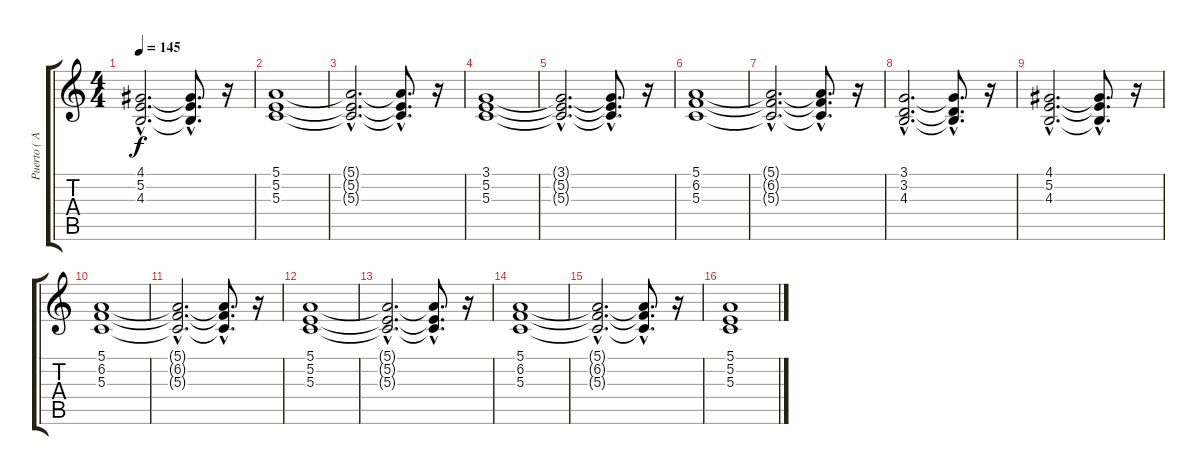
\track ("Puerto ( Aoshi )" "Puerto ( A") {instrument stringensemble1}
\staff {score tabs}
\tuning (E4 B3 G3 D3 A2 E2) {hide}
\ts (4 4)
\tempo 145
\clef g2
\ks c
(4.1{hac} 5.2{hac} 4.3{hac}).2{d dy f} (4.1{hac t} 5.2{hac t} 4.3{hac t}).8{d} r.16 |
(5.1 5.2 5.3).1{instrument stringensemble2} |
(5.1{hac t} 5.2{hac t} 5.3{hac t}).2{d} (5.1{hac t} 5.2{hac t} 5.3{hac t}).8{d} r.16 |
(3.1 5.2 5.3).1 |
(3.1{hac t} 5.2{hac t} 5.3{hac t}).2{d} (3.1{hac t} 5.2{hac t} 5.3{hac t}).8{d} r.16 |
(5.1 6.2 5.3).1 |
(5.1{hac t} 6.2{hac t} 5.3{hac t}).2{d} (5.1{hac t} 6.2{hac t} 5.3{hac t}).8{d} r.16 |
(3.1{hac} 3.2{hac} 4.3{hac}).2{d} (3.1{hac t} 3.2{hac t} 4.3{hac t}).8{d} r.16 |
(4.1{hac} 5.2{hac} 4.3{hac}).2{d} (4.1{hac t} 5.2{hac t} 4.3{hac t}).8{d} r.16 |
(5.1 6.2 5.3).1 |
(5.1{hac t} 6.2{hac t} 5.3{hac t}).2{d} (5.1{hac t} 6.2{hac t} 5.3{hac t}).8{d} r.16 |
(5.1 5.2 5.3).1{instrument stringensemble2} |
(5.1{hac t} 5.2{hac t} 5.3{hac t}).2{d} (5.1{hac t} 5.2{hac t} 5.3{hac t}).8{d} r.16 |
(5.1 6.2 5.3).1 |
(5.1{hac t} 6.2{hac t} 5.3{hac t}).2{d} (5.1{hac t} 6.2{hac t} 5.3{hac t}).8{d} r.16 |
(5.1 5.2 5.3).1{instrument stringensemble2}
